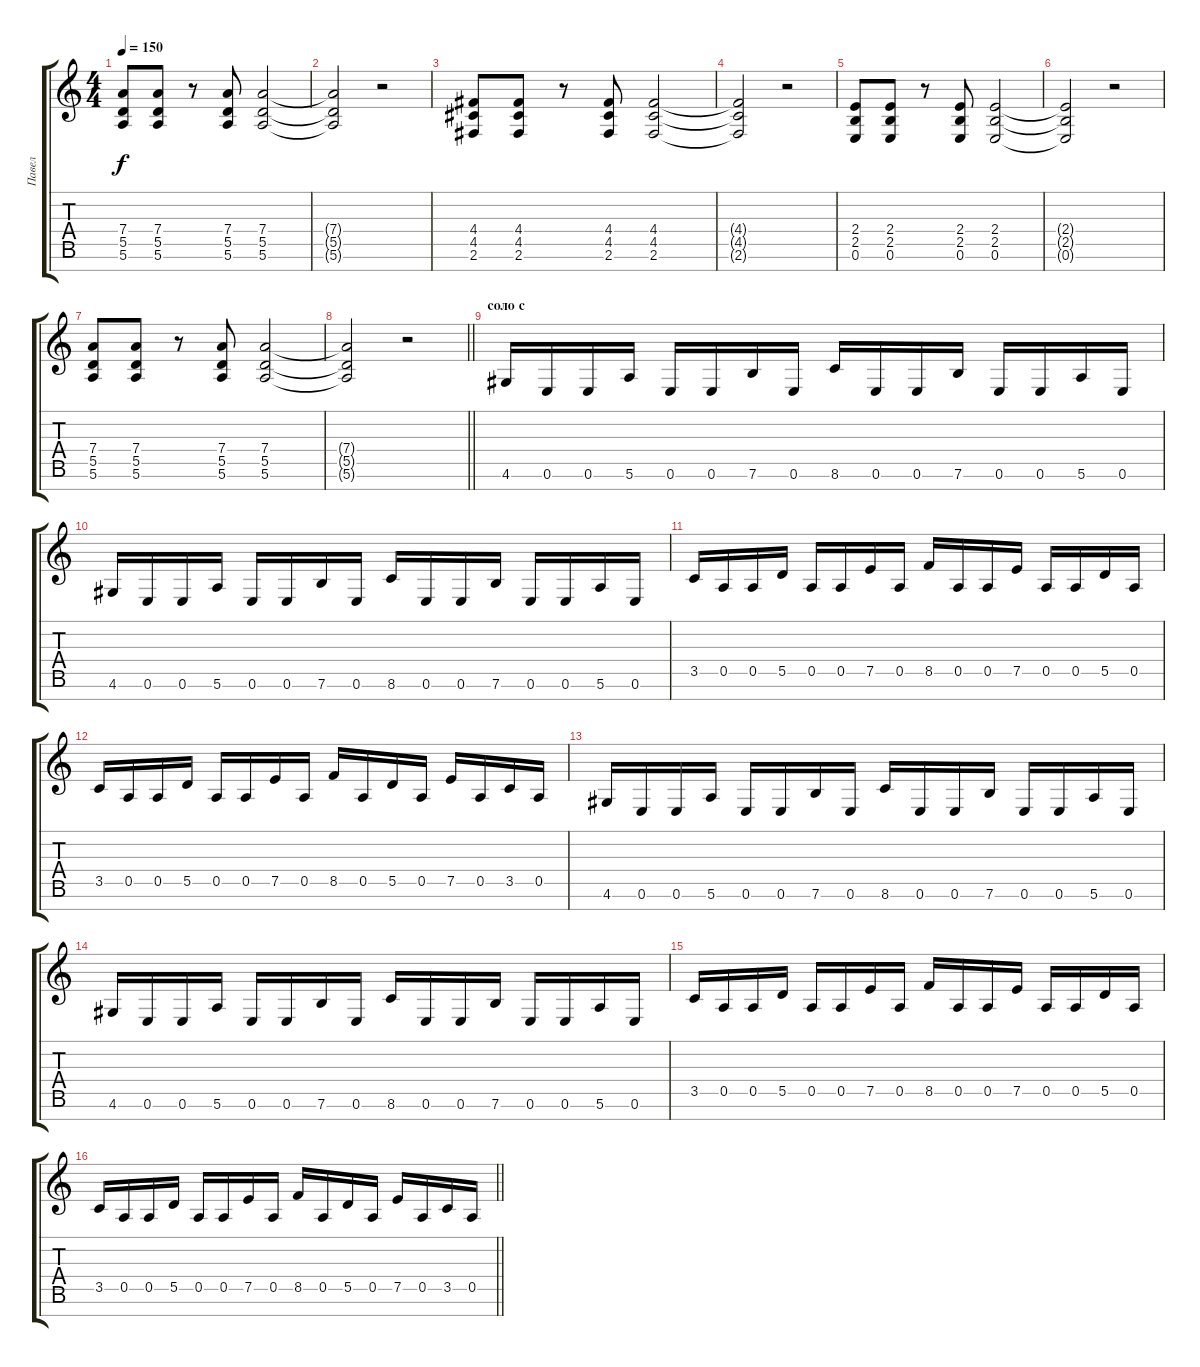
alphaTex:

\track ("Павел" "Павел") {instrument distortionguitar}
\staff {score tabs}
\tuning (E4 B3 G3 D3 A2 E2 B1) {hide}
\ts (4 4)
\tempo 150
\clef g2
\ks c
(7.4 5.5 5.6).8{dy f} (7.4 5.5 5.6).8 r.8 (7.4 5.5 5.6).8 (7.4 5.5 5.6).2 |
(7.4{t} 5.5{t} 5.6{t}).2 r.2 |
(4.4 4.5 2.6).8 (4.4 4.5 2.6).8 r.8 (4.4 4.5 2.6).8 (4.4 4.5 2.6).2 |
(4.4{t} 4.5{t} 2.6{t}).2 r.2 |
(2.4 2.5 0.6).8 (2.4 2.5 0.6).8 r.8 (2.4 2.5 0.6).8 (2.4 2.5 0.6).2 |
(2.4{t} 2.5{t} 0.6{t}).2 r.2 |
(7.4 5.5 5.6).8 (7.4 5.5 5.6).8 r.8 (7.4 5.5 5.6).8 (7.4 5.5 5.6).2 |
\barLineRight lightlight
(7.4{t} 5.5{t} 5.6{t}).2 r.2 |
\section ("" "соло с")
4.6.16 0.6.16 0.6.16 5.6.16 0.6.16 0.6.16 7.6.16 0.6.16 8.6.16 0.6.16 0.6.16 7.6.16 0.6.16 0.6.16 5.6.16 0.6.16 |
4.6.16 0.6.16 0.6.16 5.6.16 0.6.16 0.6.16 7.6.16 0.6.16 8.6.16 0.6.16 0.6.16 7.6.16 0.6.16 0.6.16 5.6.16 0.6.16 |
3.5.16 0.5.16 0.5.16 5.5.16 0.5.16 0.5.16 7.5.16 0.5.16 8.5.16 0.5.16 0.5.16 7.5.16 0.5.16 0.5.16 5.5.16 0.5.16 |
3.5.16 0.5.16 0.5.16 5.5.16 0.5.16 0.5.16 7.5.16 0.5.16 8.5.16 0.5.16 5.5.16 0.5.16 7.5.16 0.5.16 3.5.16 0.5.16 |
4.6.16 0.6.16 0.6.16 5.6.16 0.6.16 0.6.16 7.6.16 0.6.16 8.6.16 0.6.16 0.6.16 7.6.16 0.6.16 0.6.16 5.6.16 0.6.16 |
4.6.16 0.6.16 0.6.16 5.6.16 0.6.16 0.6.16 7.6.16 0.6.16 8.6.16 0.6.16 0.6.16 7.6.16 0.6.16 0.6.16 5.6.16 0.6.16 |
3.5.16 0.5.16 0.5.16 5.5.16 0.5.16 0.5.16 7.5.16 0.5.16 8.5.16 0.5.16 0.5.16 7.5.16 0.5.16 0.5.16 5.5.16 0.5.16 |
\barLineRight lightlight
3.5.16 0.5.16 0.5.16 5.5.16 0.5.16 0.5.16 7.5.16 0.5.16 8.5.16 0.5.16 5.5.16 0.5.16 7.5.16 0.5.16 3.5.16 0.5.16
